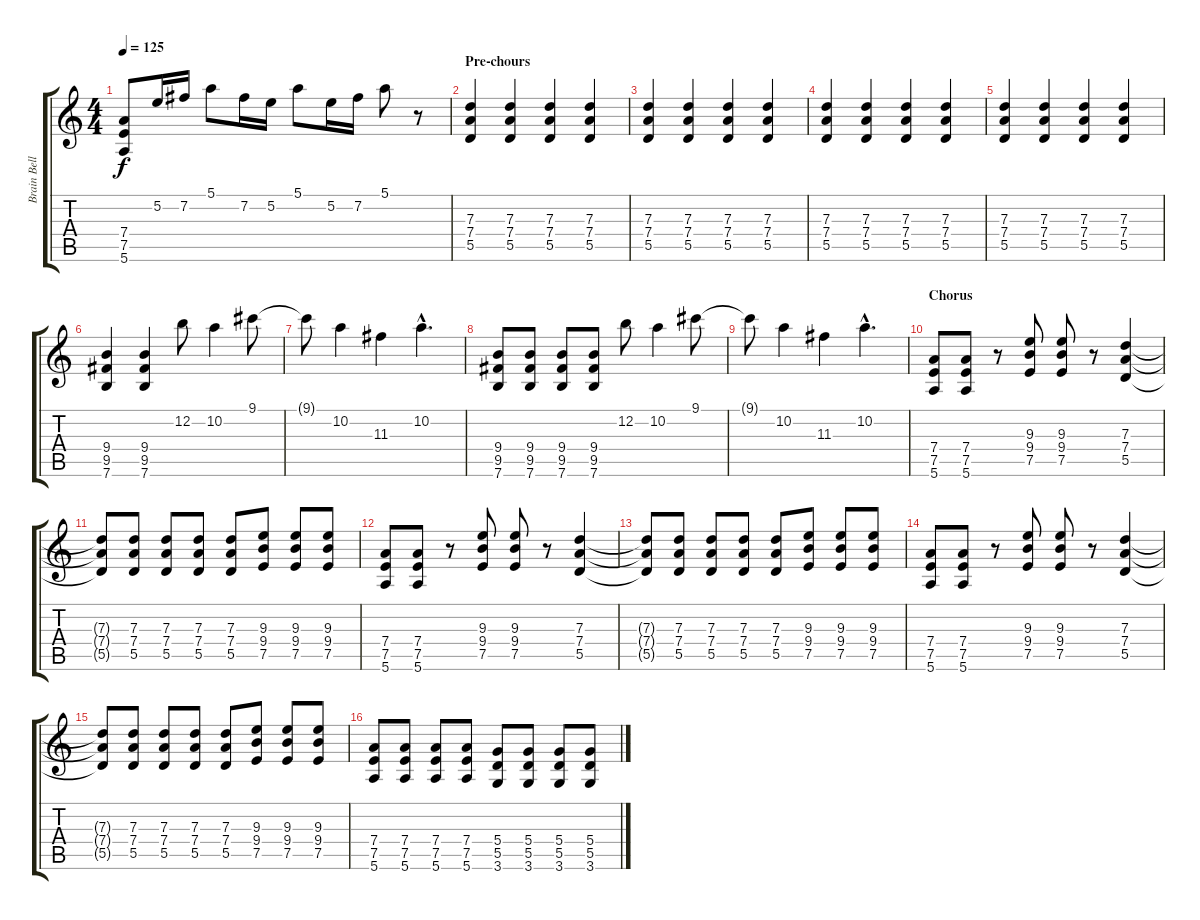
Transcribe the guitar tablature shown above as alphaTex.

\track ("Brain Bell-Lead Guitar" "Brain Bell") {instrument distortionguitar}
\staff {score tabs}
\tuning (E4 B3 G3 D3 A2 E2) {hide}
\ts (4 4)
\tempo 125
\clef g2
\ks c
(7.4{t} 7.5{t} 5.6{t}).8{dy f} 5.2.16 7.2.16 5.1.8 7.2.16 5.2.16 5.1.8 5.2.16 7.2.16 5.1.8 r.8 |
\section ("" "Pre-chours")
(7.3 7.4 5.5).4 (7.3 7.4 5.5).4 (7.3 7.4 5.5).4 (7.3 7.4 5.5).4 |
(7.3 7.4 5.5).4 (7.3 7.4 5.5).4 (7.3 7.4 5.5).4 (7.3 7.4 5.5).4 |
(7.3 7.4 5.5).4 (7.3 7.4 5.5).4 (7.3 7.4 5.5).4 (7.3 7.4 5.5).4 |
(7.3 7.4 5.5).4 (7.3 7.4 5.5).4 (7.3 7.4 5.5).4 (7.3 7.4 5.5).4 |
(9.4 9.5 7.6).4 (9.4 9.5 7.6).4 12.2.8 10.2.4 9.1.8 |
9.1{t}.8 10.2.4 11.3.4 10.2{hac}.4{d} |
(9.4 9.5 7.6).8 (9.4 9.5 7.6).8 (9.4 9.5 7.6).8 (9.4 9.5 7.6).8 12.2.8 10.2.4 9.1.8 |
9.1{t}.8 10.2.4 11.3.4 10.2{hac}.4{d} |
\section ("" "Chorus")
(7.4 7.5 5.6).8 (7.4 7.5 5.6).8 r.8 (9.3 9.4 7.5).8 (9.3 9.4 7.5).8 r.8 (7.3 7.4 5.5).4 |
(7.3{t} 7.4{t} 5.5{t}).8 (7.3 7.4 5.5).8 (7.3 7.4 5.5).8 (7.3 7.4 5.5).8 (7.3 7.4 5.5).8 (9.3 9.4 7.5).8 (9.3 9.4 7.5).8 (9.3 9.4 7.5).8 |
(7.4 7.5 5.6).8 (7.4 7.5 5.6).8 r.8 (9.3 9.4 7.5).8 (9.3 9.4 7.5).8 r.8 (7.3 7.4 5.5).4 |
(7.3{t} 7.4{t} 5.5{t}).8 (7.3 7.4 5.5).8 (7.3 7.4 5.5).8 (7.3 7.4 5.5).8 (7.3 7.4 5.5).8 (9.3 9.4 7.5).8 (9.3 9.4 7.5).8 (9.3 9.4 7.5).8 |
(7.4 7.5 5.6).8 (7.4 7.5 5.6).8 r.8 (9.3 9.4 7.5).8 (9.3 9.4 7.5).8 r.8 (7.3 7.4 5.5).4 |
(7.3{t} 7.4{t} 5.5{t}).8 (7.3 7.4 5.5).8 (7.3 7.4 5.5).8 (7.3 7.4 5.5).8 (7.3 7.4 5.5).8 (9.3 9.4 7.5).8 (9.3 9.4 7.5).8 (9.3 9.4 7.5).8 |
(7.4 7.5 5.6).8 (7.4 7.5 5.6).8 (7.4 7.5 5.6).8 (7.4 7.5 5.6).8 (5.4 5.5 3.6).8 (5.4 5.5 3.6).8 (5.4 5.5 3.6).8 (5.4 5.5 3.6).8
